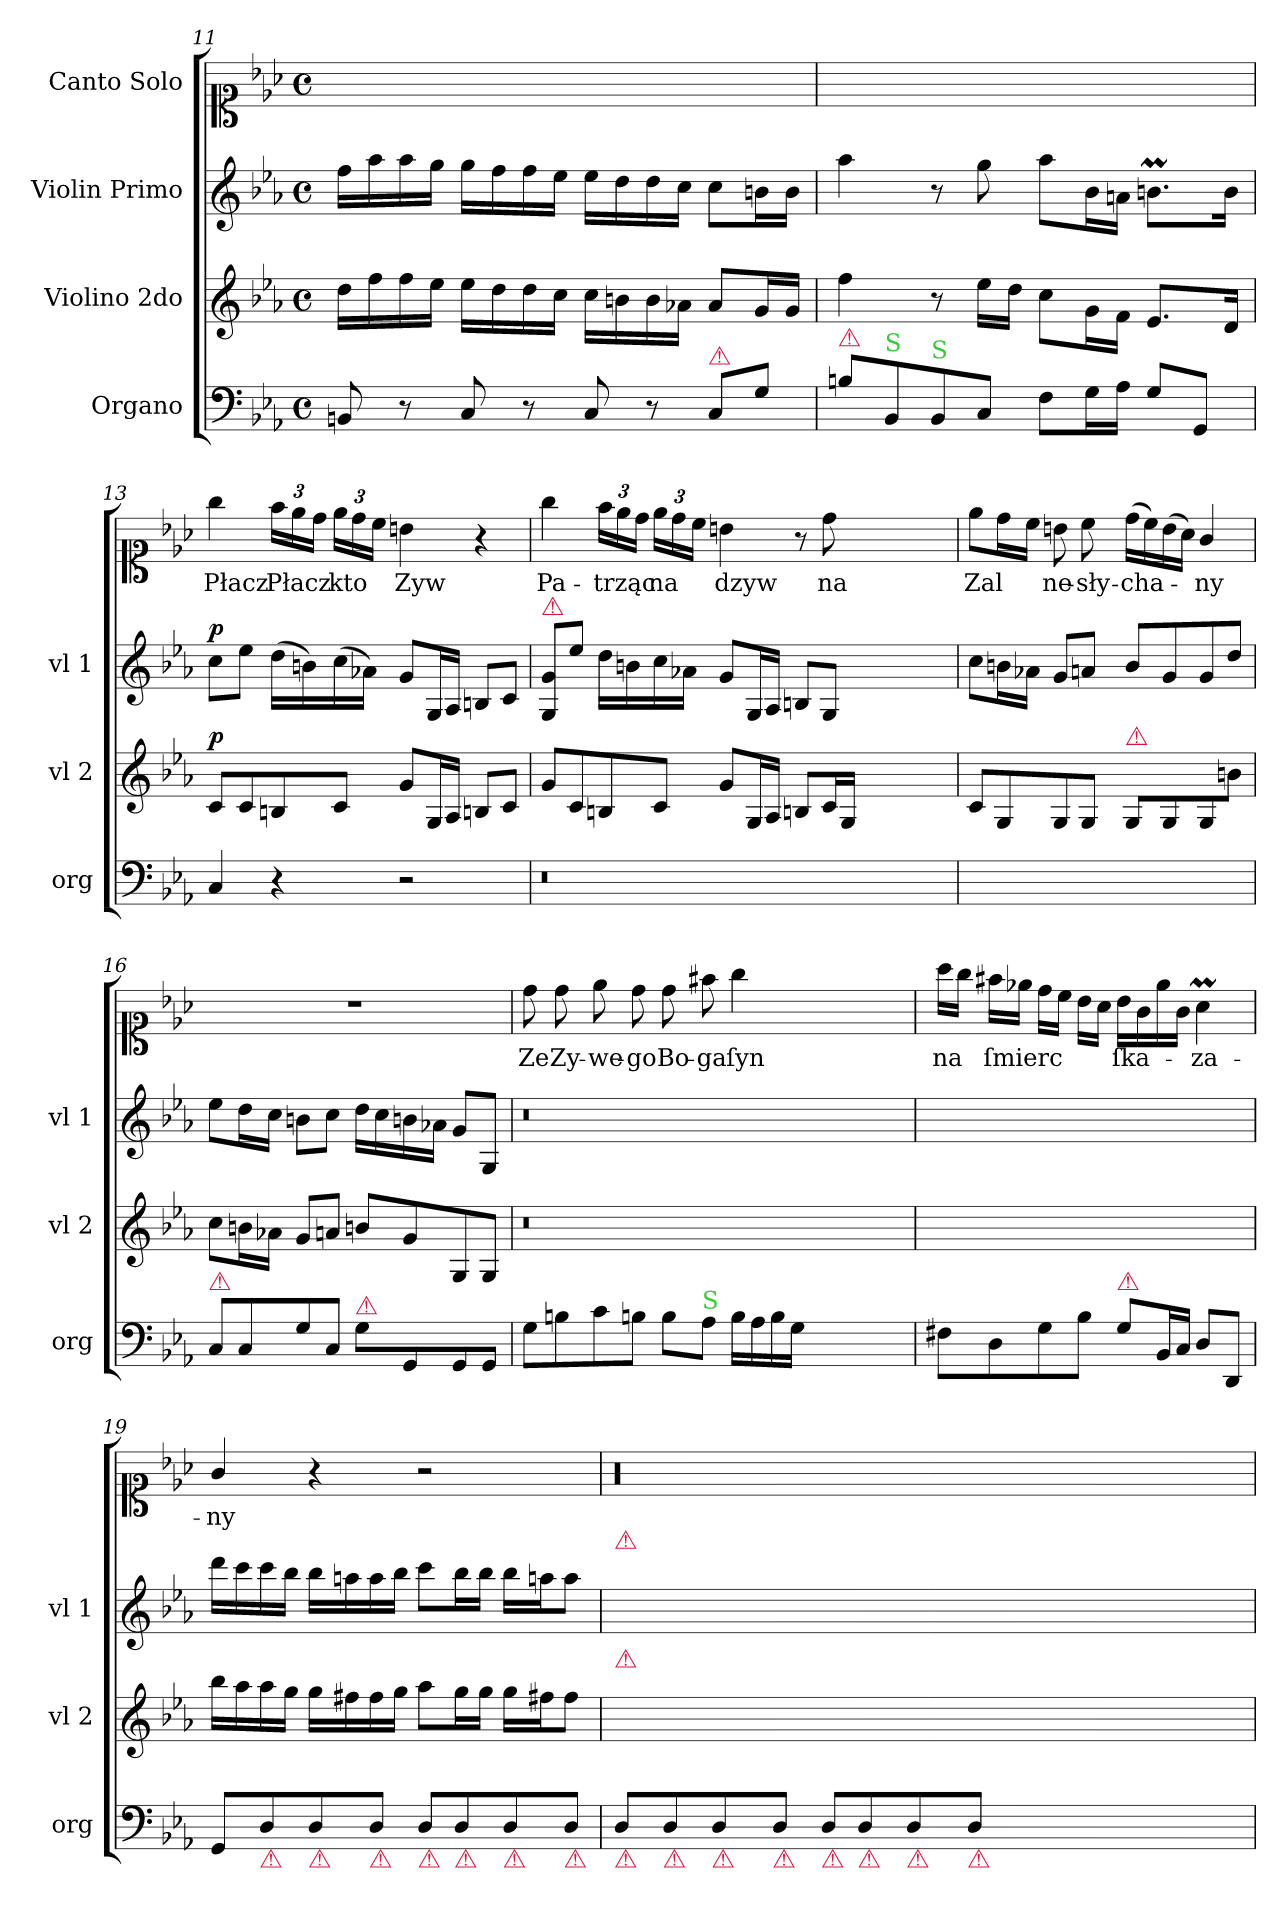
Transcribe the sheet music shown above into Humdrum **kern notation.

**kern	**kern	**dynam	**kern	**dynam	**kern	**text
*part4	*part3	*part3	*part2	*part2	*part1	*part1
*staff4	*staff3	*staff3	*staff2	*staff2	*staff1	*staff1
*I"Organo	*I"Violino 2do	*	*I"Violin Primo	*	*I"Canto Solo	*
*I'org	*I'vl 2	*	*I'vl 1	*	*	*
*clefF4	*clefG2	*	*clefG2	*	*clefC1	*
*k[b-e-a-]	*k[b-e-a-]	*	*k[b-e-a-]	*	*k[b-e-a-]	*
*M4/4	*M4/4	*	*M4/4	*	*M4/4	*
*met(c)	*met(c)	*	*met(c)	*	*met(c)	*
=11	=11	=11	=11	=11	=11	=11
8BBn/	16dd\LL	.	16ff\LL	.	1ryy	.
.	16ff\	.	16aa-\	.	.	.
8r	16ff\	.	16aa-\	.	.	.
.	16ee-\JJ	.	16gg\JJ	.	.	.
8C/	16ee-\LL	.	16gg\LL	.	.	.
.	16dd\	.	16ff\	.	.	.
8r	16dd\	.	16ff\	.	.	.
.	16cc\JJ	.	16ee-\JJ	.	.	.
8C/	16cc\LL	.	16ee-\LL	.	.	.
.	16bn\	.	16dd\	.	.	.
8r	16b\	.	16dd\	.	.	.
.	16a-X\JJ	.	16cc\JJ	.	.	.
!LO:TX:a:color=crimson:t=⚠	!	!	!	!	!	!
8C/L	8a-/L	.	8cc\L	.	.	.
8G\J	16g/L	.	16bn\L	.	.	.
.	16g/JJ	.	16b\JJ	.	.	.
=12	=12	=12	=12	=12	=12	=12
!LO:TX:a:color=crimson:t=⚠	!	!	!	!	!	!
8Bn\L	4ff\	.	4aa-\	.	1ryy	.
!LO:TX:a:color=limegreen:t=S	!	!	!	!	!	!
8BB-/	.	.	.	.	.	.
!LO:TX:a:color=limegreen:t=S	!	!	!	!	!	!
8BB-/	8r	.	8r	.	.	.
8C/J	16ee-\LL	.	8gg\	.	.	.
.	16dd\JJ	.	.	.	.	.
8F\L	8cc\L	.	8aa-\L	.	.	.
16G\L	16g\L	.	16b-\L	.	.	.
16A-\JJ	16f\JJ	.	16an\JJ	.	.	.
8G/L	8.e-/L	.	8.bnm\L	.	.	.
8GG/J	.	.	.	.	.	.
.	16d/Jk	.	16b\Jk	.	.	.
=13	=13	=13	=13	=13	=13	=13
!	!	!LO:DY:a	!	!LO:DY:a	!	!
4C/	8c/L	p	8cc\L	p	4gg\	Płacz
.	8c/	.	8ee-\J	.	.	.
!	!	!	!	!	!	!LO:LY:i
4r	8Bn/	.	(16dd\LL	.	24ff\LL	Płacz
.	.	.	.	.	24ee-\	.
.	.	.	16bn\)	.	.	.
.	.	.	.	.	24dd\JJ	.
.	8c/J	.	(16cc\	.	24ee-\LL	kto
.	.	.	.	.	24dd\	.
.	.	.	16a-X\JJ)	.	.	.
.	.	.	.	.	24cc\JJ	.
2r	8g/L	.	8g/L	.	4bn\	Zyw
.	16G/L	.	16G/L	.	.	.
.	16A-/JJ	.	16A-/JJ	.	.	.
.	8Bn/L	.	8Bn/L	.	4r	.
.	8c/J	.	8c/J	.	.	.
=14	=14	=14	=14	=14	=14	=14
!	!	!	!LO:TX:a:color=crimson:t=⚠	!	!	!
0r	8g/L	.	8G/ 8g/L	.	4gg\	Pa-
.	8c/	.	8ee-\J	.	.	.
.	8Bn/	.	16dd\LL	.	24ff\LL	-trząc
.	.	.	.	.	24ee-\	.
.	.	.	16bn\	.	.	.
.	.	.	.	.	24dd\JJ	.
.	8c/J	.	16cc\	.	24ee-\LL	na
.	.	.	.	.	24dd\	.
.	.	.	16a-X\JJ	.	.	.
.	.	.	.	.	24cc\JJ	.
.	8g/L	.	8g/L	.	4bn\	dzyw
.	16G/L	.	16G/L	.	.	.
.	16A-/JJ	.	16A-/JJ	.	.	.
.	8Bn/L	.	8Bn/L	.	8r	.
.	16c/L	.	8G/J	.	8dd\	na
.	16G/JJ	.	.	.	.	.
.	1ryy	.	1ryy	.	1ryy	.
=15	=15	=15	=15	=15	=15	=15
1ryy	8c/L	.	8cc\L	.	8ee-\L	Zal
.	8G/	.	16bn\L	.	16dd\L	.
.	.	.	16a-X\JJ	.	16cc\JJ	.
.	8G/	.	8g/L	.	8bn\	ne-
.	8G/J	.	8an/J	.	8cc\	-sły-
!	!LO:TX:a:color=crimson:t=⚠	!	!	!	!	!
.	8G/L	.	8b/L	.	(16dd\LL	-cha-
.	.	.	.	.	16cc\)	.
.	8G/	.	8g/	.	(16b\	.
.	.	.	.	.	16a-\JJ)	.
.	8G/	.	8g/	.	4g/	-ny
.	8bn\J	.	8dd/J	.	.	.
=16	=16	=16	=16	=16	=16	=16
!LO:TX:a:color=crimson:t=⚠	!	!	!	!	!	!
8C/L	8cc\L	.	8ee-\L	.	1r	.
8C/	16bn\L	.	16dd\L	.	.	.
.	16a-X\JJ	.	16cc\JJ	.	.	.
8G\	8g/L	.	8bn\L	.	.	.
8C/J	8an/J	.	8cc\J	.	.	.
!LO:TX:a:color=crimson:t=⚠	!	!	!	!	!	!
8G\L	8bn/L	.	16dd\LL	.	.	.
.	.	.	16cc\	.	.	.
8GG/	8g/	.	16bn\	.	.	.
.	.	.	16a-X\JJ	.	.	.
8GG/	8G/	.	8g/L	.	.	.
8GG/J	8G/J	.	8G/J	.	.	.
=17	=17	=17	=17	=17	=17	=17
8G\L	0r	.	0r	.	8dd\	Ze
8Bn\	.	.	.	.	8dd\	Zy-
8c\	.	.	.	.	8ee-\	-we-
8Bn\J	.	.	.	.	8dd\	-go
8B\L	.	.	.	.	8dd\	Bo-
!LO:TX:a:color=limegreen:t=S	!	!	!	!	!	!
8A-\J	.	.	.	.	8ff#X\	-ga
16B\LL	.	.	.	.	4gg\	ſyn
16A-\	.	.	.	.	.	.
16B\	.	.	.	.	.	.
16G\JJ	.	.	.	.	.	.
1ryy	.	.	.	.	1ryy	.
=18	=18	=18	=18	=18	=18	=18
8F#X\L	1ryy	.	1ryy	.	16aa-\LL	na
.	.	.	.	.	16gg\JJ	.
8D\	.	.	.	.	16ff#X\LL	ſmierc
.	.	.	.	.	16ee-X\JJ	.
8G\	.	.	.	.	16dd\LL	.
.	.	.	.	.	16cc\JJ	.
8B-\J	.	.	.	.	16b-\LL	.
.	.	.	.	.	16a-\JJ	.
!LO:TX:a:color=crimson:t=⚠	!	!	!	!	!	!
8G\L	.	.	.	.	16b-\LL	ſka-
.	.	.	.	.	16g\	.
16BB-/L	.	.	.	.	16ee-\	.
16C/JJ	.	.	.	.	16g\JJ	.
8D/L	.	.	.	.	4a-M\	-za-
8DD/J	.	.	.	.	.	.
=19	=19	=19	=19	=19	=19	=19
8GG/L	16bb-\LL	.	16ddd\LL	.	4g/	-ny
.	16aa-\	.	16ccc\	.	.	.
!LO:TX:b:color=crimson:t=⚠	!	!	!	!	!	!
8D/	16aa-\	.	16ccc\	.	.	.
.	16gg\JJ	.	16bb-\JJ	.	.	.
!LO:TX:b:color=crimson:t=⚠	!	!	!	!	!	!
8D/	16gg\LL	.	16bb-\LL	.	4r	.
.	16ff#X\	.	16aan\	.	.	.
!LO:TX:b:color=crimson:t=⚠	!	!	!	!	!	!
8D/J	16ff#\	.	16aa\	.	.	.
.	16gg\JJ	.	16bb-\JJ	.	.	.
!LO:TX:b:color=crimson:t=⚠	!	!	!	!	!	!
8D/L	8aa-\L	.	8ccc\L	.	2r	.
!LO:TX:b:color=crimson:t=⚠	!	!	!	!	!	!
8D/	16gg\L	.	16bb-\L	.	.	.
.	16gg\JJ	.	16bb-\JJ	.	.	.
!LO:TX:b:color=crimson:t=⚠	!	!	!	!	!	!
8D/	16gg\LL	.	16bb-\LL	.	.	.
.	16ff#X\J	.	16aan\J	.	.	.
!LO:TX:b:color=crimson:t=⚠	!	!	!	!	!	!
8D/J	8ff#\J	.	8aa\J	.	.	.
=20	=20	=20	=20	=20	=20	=20
!	!	!	!LO:TX:a:color=crimson:t=⚠	!	!	!
!	!LO:TX:a:color=crimson:t=⚠	!	!	!	!	!
!LO:TX:b:color=crimson:t=⚠	!	!	!	!	!	!
8D/L	16bb-\LLyy	.	16ddd\LLyy	.	00r	.
.	16aa-\yy	.	16ccc\yy	.	.	.
!LO:TX:b:color=crimson:t=⚠	!	!	!	!	!	!
8D/	16aa-\yy	.	16ccc\yy	.	.	.
.	16gg\JJyy	.	16bb-\JJyy	.	.	.
!LO:TX:b:color=crimson:t=⚠	!	!	!	!	!	!
8D/	16gg\LLyy	.	16bb-\LLyy	.	.	.
.	16ff#X\yy	.	16aan\yy	.	.	.
!LO:TX:b:color=crimson:t=⚠	!	!	!	!	!	!
8D/J	16ff#\yy	.	16aa\yy	.	.	.
.	16gg\JJyy	.	16bb-\JJyy	.	.	.
!LO:TX:b:color=crimson:t=⚠	!	!	!	!	!	!
8D/L	8aa-\Lyy	.	8ccc\Lyy	.	.	.
!LO:TX:b:color=crimson:t=⚠	!	!	!	!	!	!
8D/	16gg\Lyy	.	16bb-\Lyy	.	.	.
.	16gg\JJyy	.	16bb-\JJyy	.	.	.
!LO:TX:b:color=crimson:t=⚠	!	!	!	!	!	!
8D/	16gg\LLyy	.	16bb-\LLyy	.	.	.
.	16ff#X\Jyy	.	16aan\Jyy	.	.	.
!LO:TX:b:color=crimson:t=⚠	!	!	!	!	!	!
8D/J	8ff#\Jyy	.	8aa\Jyy	.	.	.
0.ryy	0.ryy	.	0.ryy	.	.	.
=	=	=	=	=	=	=
*-	*-	*-	*-	*-	*-	*-
